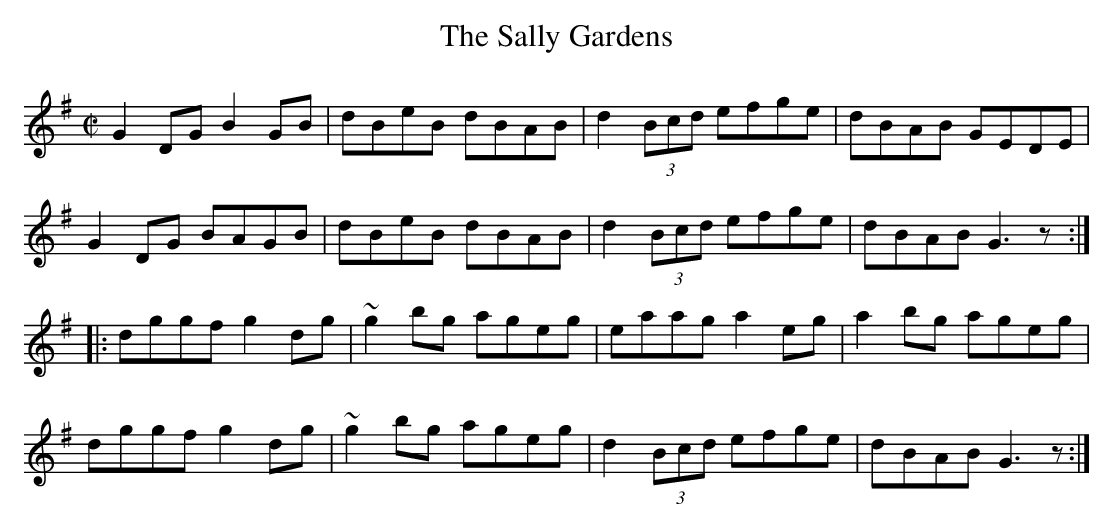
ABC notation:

X:1
T:Sally Gardens, The
M:C|
K:G
G2DG B2GB|dBeB dBAB|d2 (3Bcd efge|dBAB GEDE|
G2DG BAGB|dBeB dBAB|d2 (3Bcd efge|dBAB G3z:|
|:dggf g2dg|~g2bg ageg|eaag a2eg|a2bg ageg|
dggf g2dg|~g2bg ageg|d2 (3Bcd efge|dBAB G3z:|
